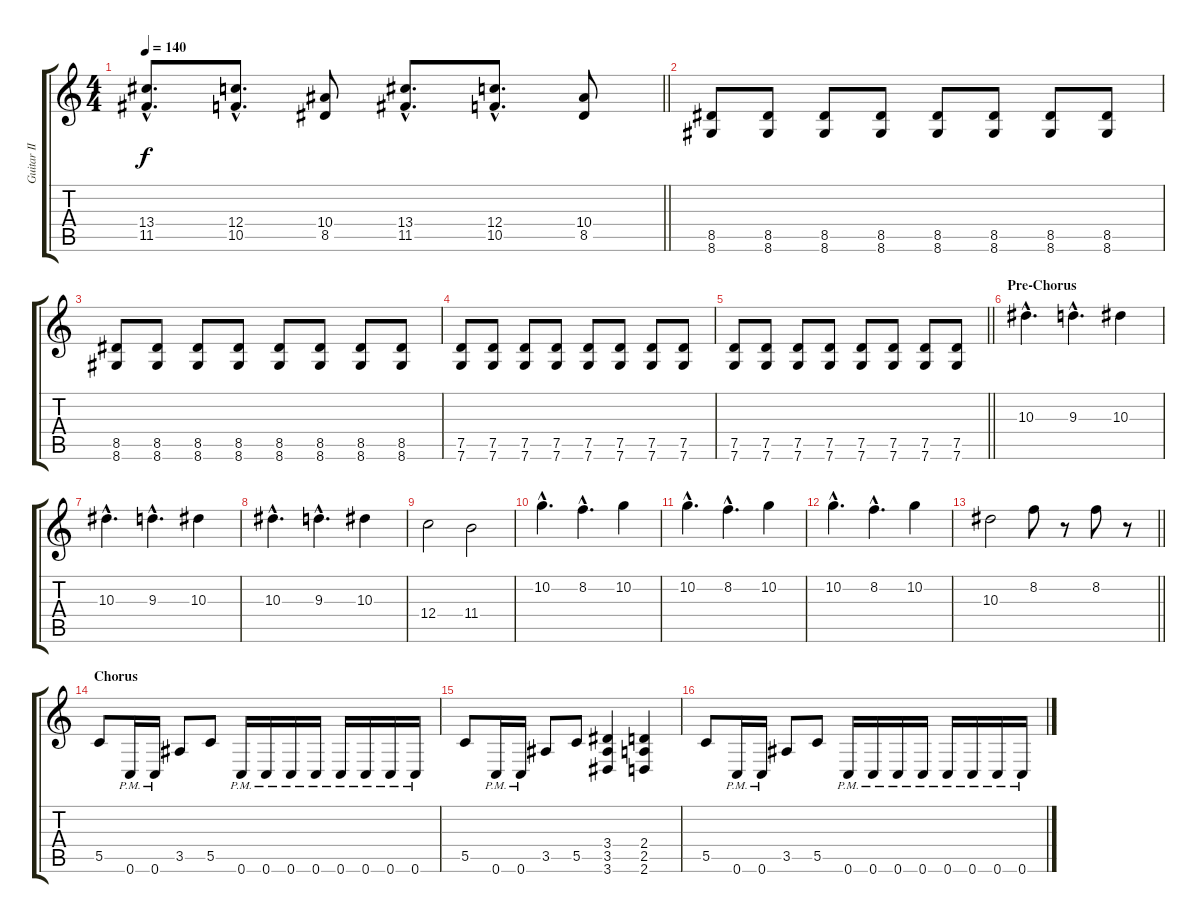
\track ("Guitar II" "Guitar II") {instrument distortionguitar}
\staff {score tabs}
\tuning (D4 A3 F3 C3 G2 C2) {hide}
\ts (4 4)
\tempo 140
\clef g2
\barLineRight lightlight
\ks c
(13.4{hac} 11.5{hac}).8{d dy f} (12.4{hac} 10.5{hac}).8{d} (10.4 8.5).8 (13.4{hac} 11.5{hac}).8{d} (12.4{hac} 10.5{hac}).8{d} (10.4 8.5).8 |
\section ("" "")
(8.5 8.6).8 (8.5 8.6).8 (8.5 8.6).8 (8.5 8.6).8 (8.5 8.6).8 (8.5 8.6).8 (8.5 8.6).8 (8.5 8.6).8 |
(8.5 8.6).8 (8.5 8.6).8 (8.5 8.6).8 (8.5 8.6).8 (8.5 8.6).8 (8.5 8.6).8 (8.5 8.6).8 (8.5 8.6).8 |
(7.5 7.6).8 (7.5 7.6).8 (7.5 7.6).8 (7.5 7.6).8 (7.5 7.6).8 (7.5 7.6).8 (7.5 7.6).8 (7.5 7.6).8 |
\barLineRight lightlight
(7.5 7.6).8 (7.5 7.6).8 (7.5 7.6).8 (7.5 7.6).8 (7.5 7.6).8 (7.5 7.6).8 (7.5 7.6).8 (7.5 7.6).8 |
\section ("" "Pre-Chorus")
10.3{hac}.4{d} 9.3{hac}.4{d} 10.3.4 |
10.3{hac}.4{d} 9.3{hac}.4{d} 10.3.4 |
10.3{hac}.4{d} 9.3{hac}.4{d} 10.3.4 |
12.4.2 11.4.2 |
10.2{hac}.4{d} 8.2{hac}.4{d} 10.2.4 |
10.2{hac}.4{d} 8.2{hac}.4{d} 10.2.4 |
10.2{hac}.4{d} 8.2{hac}.4{d} 10.2.4 |
\barLineRight lightlight
10.3.2 8.2.8 r.8 8.2.8 r.8 |
\section ("" "Chorus")
5.5.8 0.6{pm}.16 0.6{pm}.16 3.5.8 5.5.8 0.6{pm}.16 0.6{pm}.16 0.6{pm}.16 0.6{pm}.16 0.6{pm}.16 0.6{pm}.16 0.6{pm}.16 0.6{pm}.16 |
5.5.8 0.6{pm}.16 0.6{pm}.16 3.5.8 5.5.8 (3.4 3.5 3.6).4 (2.4 2.5 2.6).4 |
5.5.8 0.6{pm}.16 0.6{pm}.16 3.5.8 5.5.8 0.6{pm}.16 0.6{pm}.16 0.6{pm}.16 0.6{pm}.16 0.6{pm}.16 0.6{pm}.16 0.6{pm}.16 0.6{pm}.16
